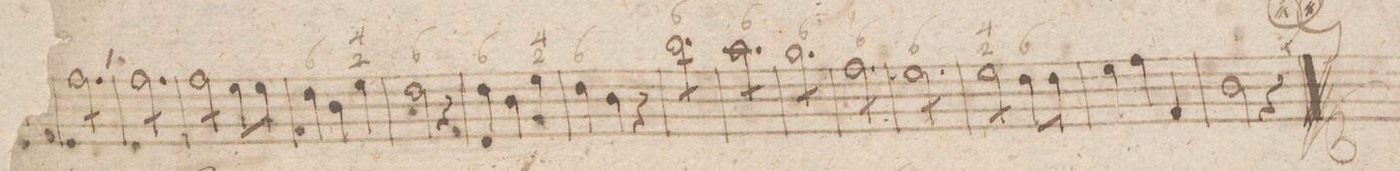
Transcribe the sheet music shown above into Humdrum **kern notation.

**kern	**fba	**dynam
*I"Organo	*	*
*clefF4	*	*
*k[f#c#]	*	*
*M3/4	*	*
8ryy	.	.
8ryy	.	.
8ryy	.	.
8ryy	.	.
8ryy	.	.
8ryy	.	.
=86	=86	=86
8A\L	.	.
8A\	.	.
8A\	.	.
8A\	.	.
8A\	.	.
8A\J	.	.
=87	=87	=87
8A\L	.	.
8A\	.	.
8A\	.	.
8A\	.	.
8A\	.	.
8A\J	.	.
=88	=88	=88
8A\L	.	.
8A\	.	.
8A\	.	.
8A\J	.	.
*Xtremolo	*	*
8G\L	.	.
8G\J	.	.
=89	=89	=89
4F#\	6	.
4D\	.	.
4G\	4 2	.
=90	=90	=90
2F#\	6	.
4r	.	.
=91	=91	=91
4F#\	6	.
4D\	.	.
4G\	4 2	.
=92	=92	=92
4F#\	6	.
4D\	.	.
4r	.	.
=93	=93	=93
*tremolo	*	*
8d\L	5	.
8d\	.	.
8d\	.	.
8d\	.	.
8d\	.	.
8d\J	.	.
=94	=94	=94
8c#\L	6	.
8c#\	.	.
8c#\	.	.
8c#\	.	.
8c#\	.	.
8c#\J	.	.
=95	=95	=95
8B\L	6	.
8B\	.	.
8B\	.	.
8B\	.	.
8B\	.	.
8B\J	.	.
=96	=96	=96
8A\L	6	.
8A\	.	.
8A\	.	.
8A\	.	.
8A\	.	.
8A\J	.	.
=97	=97	=97
8G\L	6	.
8G\	.	.
8G\	.	.
8G\	.	.
8G\	.	.
8G\J	.	.
=98	=98	=98
8G\L	4 2	.
8G\	.	.
8G\	.	.
8G\J	.	.
*Xtremolo	*	*
8F#\L	6	.
8F#\J	.	.
=99	=99	=99
4G\	.	.
4A\	.	.
4AA/	.	.
=|!100	=|!100	=|!100
2D\	.	.
4r	.	.
=101	=101	=101
*-	*-	*-
